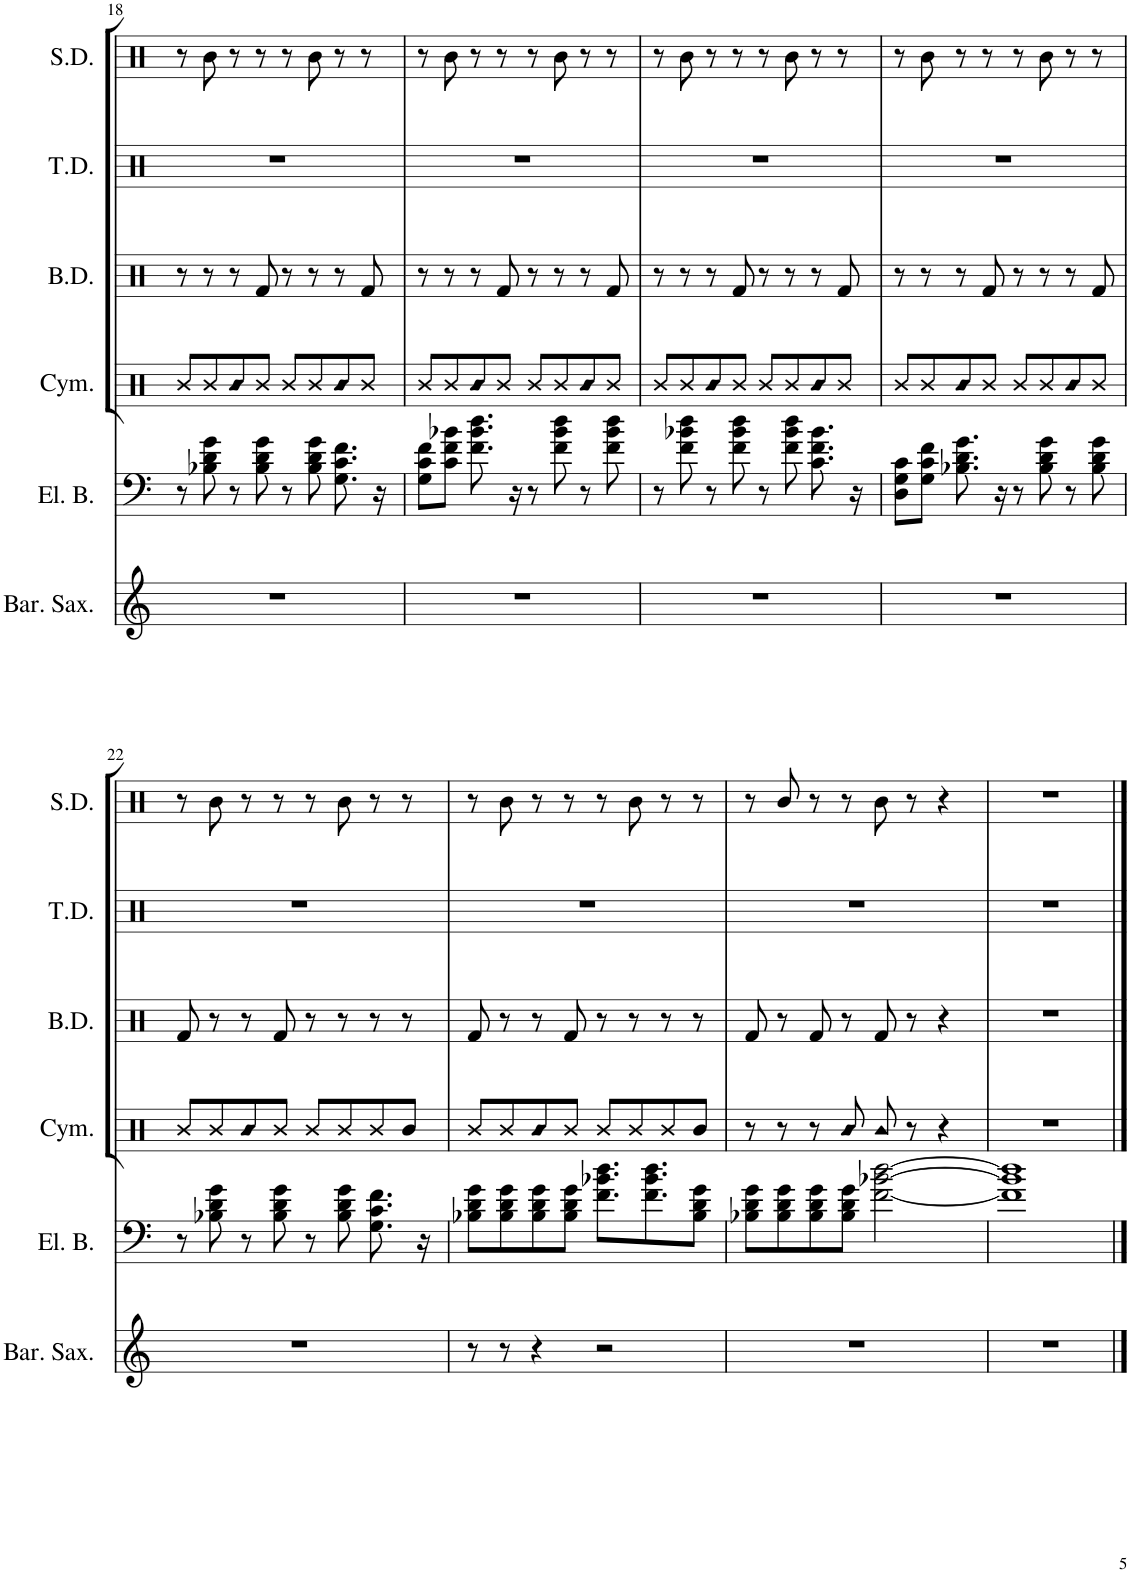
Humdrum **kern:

**kern	**kern	**kern	**kern	**kern	**kern
*part6	*part5	*part4	*part3	*part2	*part1
*staff6	*staff5	*staff4	*staff3	*staff2	*staff1
*I"Baritone Saxophone	*I"Electric Bass	*I"Cymbals	*I"Bass Drums	*I"Tenor Drums	*I"Snare Drum
*I'Bar. Sax.	*I'El. B.	*I'Cym.	*I'B.D.	*I'T.D.	*I'S.D.
!!LO:PB:g=z
*clefG2	*clefF4	*clefX	*clefX	*clefX	*clefX
*Trd12c21	*Trd7c12	*	*	*	*
*k[]	*k[]	*k[]	*k[]	*k[]	*k[]
*M4/4	*M4/4	*M4/4	*M4/4	*M4/4	*M4/4
=18	=18	=18	=18	=18	=18
1r	8r	8R/L	8r	1r	8r
.	8B-X\ 8d\ 8g\	8R/	8r	.	8R\
!	!	!LO:N:head=diamond	!	!	!
.	8r	8R/	8r	.	8r
.	8B-\ 8d\ 8g\	8R/J	8Rf/	.	8r
.	8r	8R/L	8r	.	8r
.	8B-\ 8d\ 8g\	8R/	8r	.	8R\
!	!	!LO:N:head=diamond	!	!	!
.	8.G\ 8.c\ 8.f\	8R/	8r	.	8r
.	.	8R/J	8Rf/	.	8r
.	16r	.	.	.	.
=19	=19	=19	=19	=19	=19
1r	8G\ 8c\ 8f\L	8R/L	8r	1r	8r
.	8c\ 8f\ 8b-X\J	8R/	8r	.	8R\
!	!	!LO:N:head=diamond	!	!	!
.	8.f\ 8.b-\ 8.dd\	8R/	8r	.	8r
.	.	8R/J	8Rf/	.	8r
.	16r	.	.	.	.
.	8r	8R/L	8r	.	8r
.	8f\ 8b-\ 8dd\	8R/	8r	.	8R\
!	!	!LO:N:head=diamond	!	!	!
.	8r	8R/	8r	.	8r
.	8f\ 8b-\ 8dd\	8R/J	8Rf/	.	8r
=20	=20	=20	=20	=20	=20
1r	8r	8R/L	8r	1r	8r
.	8f\ 8b-X\ 8dd\	8R/	8r	.	8R\
!	!	!LO:N:head=diamond	!	!	!
.	8r	8R/	8r	.	8r
.	8f\ 8b-\ 8dd\	8R/J	8Rf/	.	8r
.	8r	8R/L	8r	.	8r
.	8f\ 8b-\ 8dd\	8R/	8r	.	8R\
!	!	!LO:N:head=diamond	!	!	!
.	8.c\ 8.f\ 8.b-\	8R/	8r	.	8r
.	.	8R/J	8Rf/	.	8r
.	16r	.	.	.	.
=21	=21	=21	=21	=21	=21
1r	8D\ 8G\ 8c\L	8R/L	8r	1r	8r
.	8G\ 8c\ 8f\J	8R/	8r	.	8R\
!	!	!LO:N:head=diamond	!	!	!
.	8.B-X\ 8.d\ 8.g\	8R/	8r	.	8r
.	.	8R/J	8Rf/	.	8r
.	16r	.	.	.	.
.	8r	8R/L	8r	.	8r
.	8B-\ 8d\ 8g\	8R/	8r	.	8R\
!	!	!LO:N:head=diamond	!	!	!
.	8r	8R/	8r	.	8r
.	8B-\ 8d\ 8g\	8R/J	8Rf/	.	8r
!!LO:LB:g=z
=22	=22	=22	=22	=22	=22
1r	8r	8R/L	8Rf/	1r	8r
.	8B-X\ 8d\ 8g\	8R/	8r	.	8R\
!	!	!LO:N:head=diamond	!	!	!
.	8r	8R/	8r	.	8r
.	8B-\ 8d\ 8g\	8R/J	8Rf/	.	8r
.	8r	8R/L	8r	.	8r
.	8B-\ 8d\ 8g\	8R/	8r	.	8R\
.	8.G\ 8.c\ 8.f\	8R/	8r	.	8r
.	.	8R/J	8r	.	8r
.	16r	.	.	.	.
=23	=23	=23	=23	=23	=23
8r	8B-X\ 8d\ 8g\L	8R/L	8Rf/	1r	8r
8r	8B-\ 8d\ 8g\	8R/	8r	.	8R\
!	!	!LO:N:head=diamond	!	!	!
4r	8B-\ 8d\ 8g\	8R/	8r	.	8r
.	8B-\ 8d\ 8g\J	8R/J	8Rf/	.	8r
2r	8.f\ 8.b-X\ 8.dd\L	8R/L	8r	.	8r
.	.	8R/	8r	.	8R\
.	8.f\ 8.b-\ 8.dd\	.	.	.	.
.	.	8R/	8r	.	8r
.	8B-\ 8d\ 8g\J	8R/J	8r	.	8r
=24	=24	=24	=24	=24	=24
1r	8B-X\ 8d\ 8g\L	8r	8Rf/	1r	8r
.	8B-\ 8d\ 8g\	8r	8r	.	8R/
.	8B-\ 8d\ 8g\	8r	8Rf/	.	8r
!	!	!LO:N:head=diamond	!	!	!
.	8B-\ 8d\ 8g\J	8R/	8r	.	8r
.	[2f\ [2b-X\ [2dd\	8R/	8Rf/	.	8R\
.	.	8r	8r	.	8r
.	.	4r	4r	.	4r
=25	=25	=25	=25	=25	=25
1r	1f] 1b-] 1dd]	1r	1r	1r	1r
==	==	==	==	==	==
*-	*-	*-	*-	*-	*-
